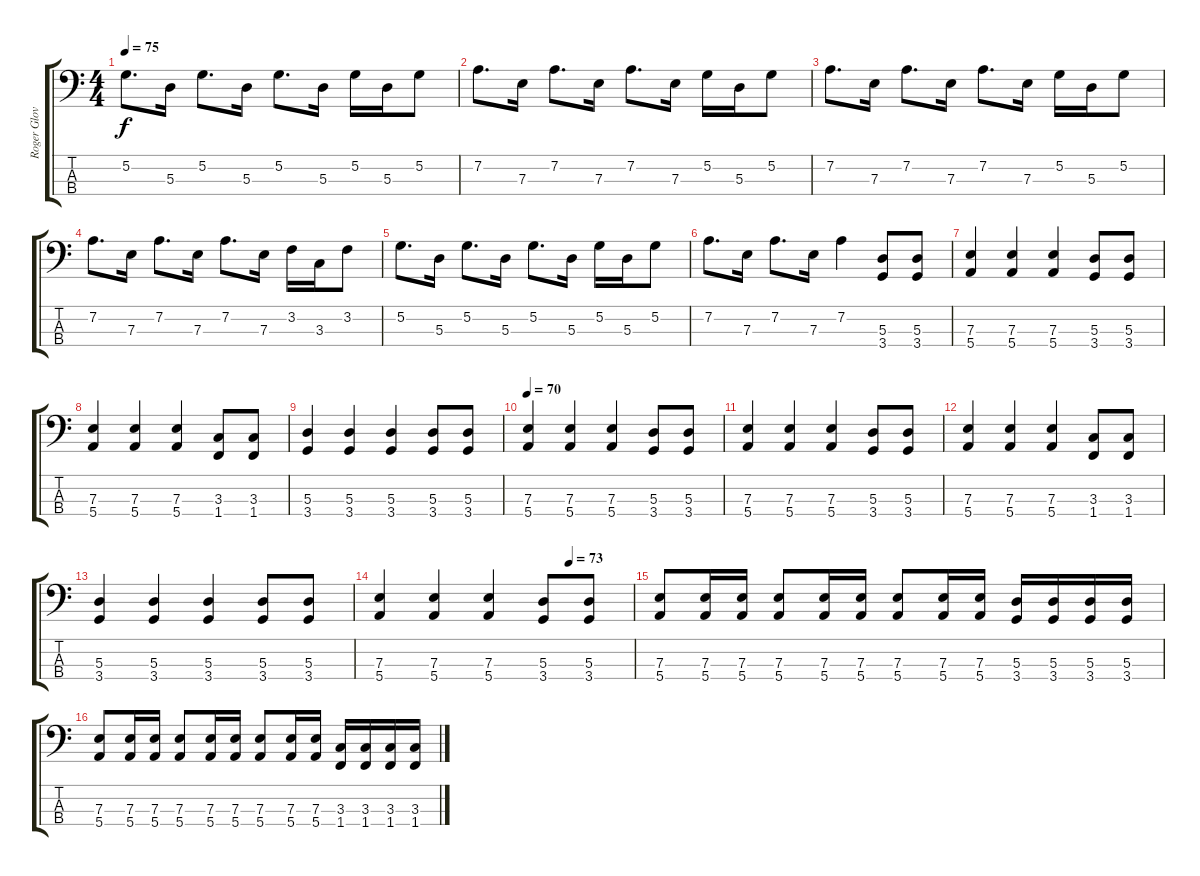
\track ("Roger Glover" "Roger Glov") {instrument electricbassfinger}
\staff {score tabs}
\tuning (G2 D2 A1 E1) {hide}
\ts (4 4)
\tempo 75
\clef f4
\ks c
5.2.8{d dy f} 5.3.16 5.2.8{d} 5.3.16 5.2.8{d} 5.3.16 5.2.16 5.3.16 5.2.8 |
7.2.8{d} 7.3.16 7.2.8{d} 7.3.16 7.2.8{d} 7.3.16 5.2.16 5.3.16 5.2.8 |
7.2.8{d} 7.3.16 7.2.8{d} 7.3.16 7.2.8{d} 7.3.16 5.2.16 5.3.16 5.2.8 |
7.2.8{d} 7.3.16 7.2.8{d} 7.3.16 7.2.8{d} 7.3.16 3.2.16 3.3.16 3.2.8 |
5.2.8{d} 5.3.16 5.2.8{d} 5.3.16 5.2.8{d} 5.3.16 5.2.16 5.3.16 5.2.8 |
7.2.8{d} 7.3.16 7.2.8{d} 7.3.16 7.2.4 (5.3 3.4).8 (5.3 3.4).8 |
(7.3 5.4).4 (7.3 5.4).4 (7.3 5.4).4 (5.3 3.4).8 (5.3 3.4).8 |
(7.3 5.4).4 (7.3 5.4).4 (7.3 5.4).4 (3.3 1.4).8 (3.3 1.4).8 |
(5.3 3.4).4 (5.3 3.4).4 (5.3 3.4).4 (5.3 3.4).8 (5.3 3.4).8 |
\tempo 70
(7.3 5.4).4 (7.3 5.4).4 (7.3 5.4).4 (5.3 3.4).8 (5.3 3.4).8 |
(7.3 5.4).4 (7.3 5.4).4 (7.3 5.4).4 (5.3 3.4).8 (5.3 3.4).8 |
(7.3 5.4).4 (7.3 5.4).4 (7.3 5.4).4 (3.3 1.4).8 (3.3 1.4).8 |
(5.3 3.4).4 (5.3 3.4).4 (5.3 3.4).4 (5.3 3.4).8 (5.3 3.4).8 |
\tempo (73 0.75)
(7.3 5.4).4 (7.3 5.4).4 (7.3 5.4).4 (5.3 3.4).8 (5.3 3.4).8 |
(7.3 5.4).8 (7.3 5.4).16 (7.3 5.4).16 (7.3 5.4).8 (7.3 5.4).16 (7.3 5.4).16 (7.3 5.4).8 (7.3 5.4).16 (7.3 5.4).16 (5.3 3.4).16 (5.3 3.4).16 (5.3 3.4).16 (5.3 3.4).16 |
(7.3 5.4).8 (7.3 5.4).16 (7.3 5.4).16 (7.3 5.4).8 (7.3 5.4).16 (7.3 5.4).16 (7.3 5.4).8 (7.3 5.4).16 (7.3 5.4).16 (3.3 1.4).16 (3.3 1.4).16 (3.3 1.4).16 (3.3 1.4).16
